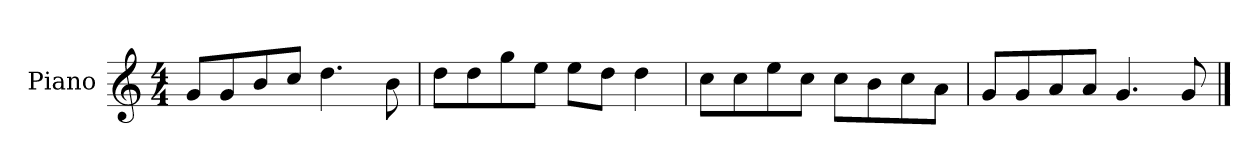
**kern
*part1
*staff1
*I"Piano
*I'P-no
*clefG2
*k[]
*M4/4
*MM90
=1
8g/L
8g/
8b/
8cc/J
4.dd\
8b\
=2
8dd\L
8dd\
8gg\
8ee\J
8ee\L
8dd\J
4dd\
=3
8cc\L
8cc\
8ee\
8cc\J
8cc\L
8b\
8cc\
8a\J
=4
8g/L
8g/
8a/
8a/J
4.g/
8g/
==
*-
